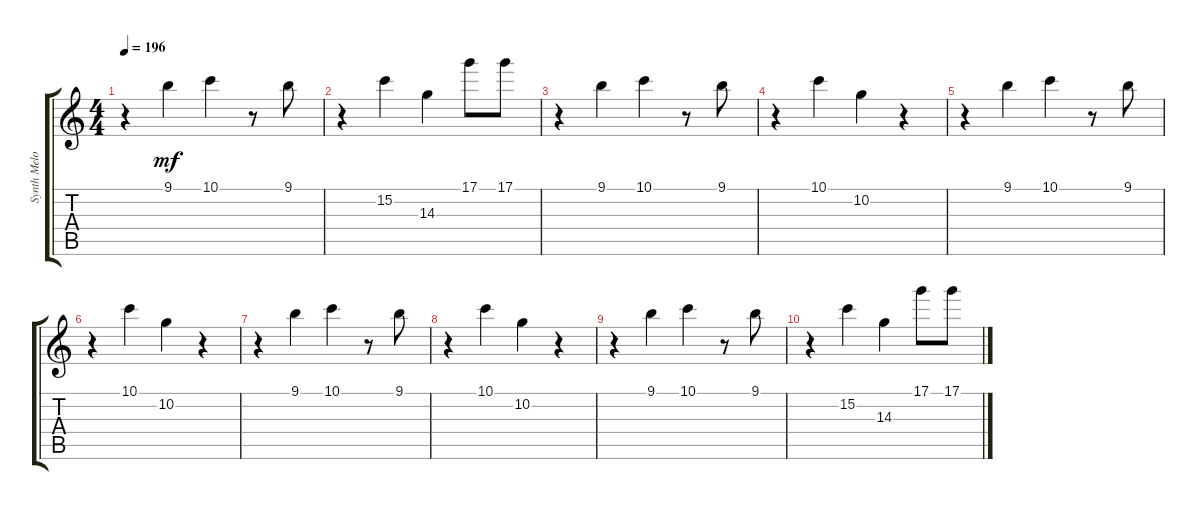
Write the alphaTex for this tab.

\track ("Synth Melody" "Synth Melo") {instrument electricguitarclean}
\staff {score tabs}
\tuning (D4 A3 F3 C3 G2 C2) {hide}
\ts (4 4)
\tempo 196
\clef g2
\ks aminor
r.4{dy mf} 9.1.4 10.1.4 r.8 9.1.8 |
r.4 15.2.4 14.3.4 17.1.8 17.1.8 |
r.4 9.1.4 10.1.4 r.8 9.1.8 |
r.4 10.1.4 10.2.4 r.4 |
r.4 9.1.4 10.1.4 r.8 9.1.8 |
r.4 10.1.4 10.2.4 r.4 |
r.4 9.1.4 10.1.4 r.8 9.1.8 |
r.4 10.1.4 10.2.4 r.4 |
r.4 9.1.4 10.1.4 r.8 9.1.8 |
r.4 15.2.4 14.3.4 17.1.8 17.1.8
